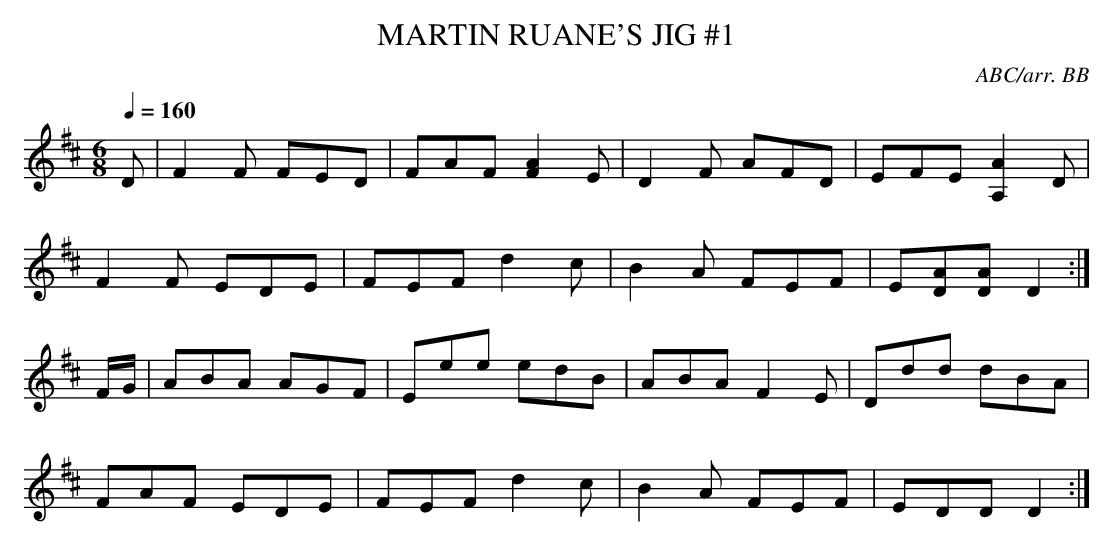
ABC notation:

X:1
T:MARTIN RUANE'S JIG #1
C:ABC/arr. BB
Q:1/4=160
M:6/8
K:D
D|F2F FED|FAF [F2A2]E|D2F AFD|EFE [A2A,2]D|
F2F EDE|FEF d2c|B2A FEF|E[AD][AD] D2 :|
F/G/|ABA AGF|Eee edB|ABA F2E|Ddd dBA|
FAF EDE|FEF d2c|B2A FEF|EDD D2 :|
